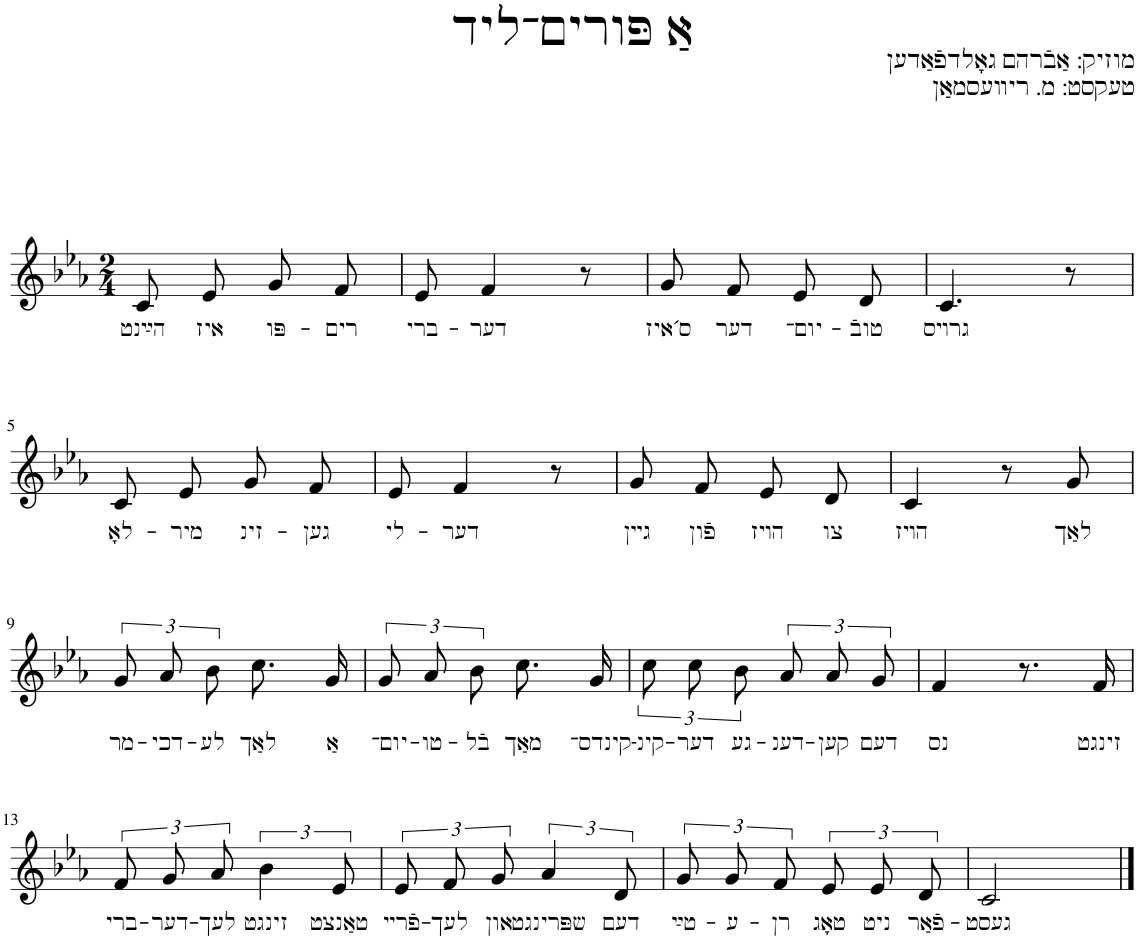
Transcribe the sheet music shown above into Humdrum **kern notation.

**kern	**text
*part1	*part1
*staff1	*staff1
*I"Piano	*
*I'Pno.	*
*clefG2	*
*k[b-e-a-]	*
*M2/4	*
=1	=1
!	!LO:LY:b
8c/L	הײַנט
!	!LO:LY:b
8e-/J	איז
!	!LO:LY:b
8g/L	פּו-
!	!LO:LY:b
8f/J	-רים
=2	=2
!	!LO:LY:b
8e-/	ברי-
!	!LO:LY:b
4f/	-דער
8r	.
=3	=3
!	!LO:LY:b
8g/L	ס´איז
!	!LO:LY:b
8f/J	דער
!	!LO:LY:b
8e-/L	יום־-
!	!LO:LY:b
8d/J	-טובֿ
=4	=4
!	!LO:LY:b
4.c/	גרױס
8r	.
!!LO:LB:g=z
=5	=5
!	!LO:LY:b
8c/L	לאָ-
!	!LO:LY:b
8e-/J	-מיר
!	!LO:LY:b
8g/L	זינ-
!	!LO:LY:b
8f/J	-גען
=6	=6
!	!LO:LY:b
8e-/	לי-
!	!LO:LY:b
4f/	-דער
8r	.
=7	=7
!	!LO:LY:b
8g/L	גײן
!	!LO:LY:b
8f/J	פֿון
!	!LO:LY:b
8e-/L	הױז
!	!LO:LY:b
8d/J	צו
=8	=8
!	!LO:LY:b
4c/	הױז
8r	.
!	!LO:LY:b
8g/	לאַך
!!LO:LB:g=z
=9	=9
!	!LO:LY:b
12g/L	מר-
!	!LO:LY:b
12a-/	-דכי-
!	!LO:LY:b
12b-/J	-לע
!	!LO:LY:b
8.cc/L	לאַך
!	!LO:LY:b
16g/Jk	אַ
=10	=10
!	!LO:LY:b
12g/L	יום־-
!	!LO:LY:b
12a-/	-טו-
!	!LO:LY:b
12b-/J	-בֿל
!	!LO:LY:b
8.cc/L	מאַך
!	!LO:LY:b
16g/Jk	קינדס־-
=11	=11
!	!LO:LY:b
12cc\L	-קינ-
!	!LO:LY:b
12cc\	-דער
!	!LO:LY:b
12b-\J	גע-
!	!LO:LY:b
12a-/L	-דענ-
!	!LO:LY:b
12a-/	-קען
!	!LO:LY:b
12g/J	דעם
=12	=12
!	!LO:LY:b
4f/	נס
8.r	.
!	!LO:LY:b
16f/	זינגט
!!LO:LB:g=z
=13	=13
!	!LO:LY:b
12f/L	ברי-
!	!LO:LY:b
12g/	-דער-
!	!LO:LY:b
12a-/J	-לעך
!	!LO:LY:b
6b-\	זינגט
!	!LO:LY:b
12e-/	טאַנצט
=14	=14
!	!LO:LY:b
12e-/L	פֿרײ-
!	!LO:LY:b
12f/	-לעך
!	!LO:LY:b
12g/J	און
!	!LO:LY:b
6a-/	שפּרינגט
!	!LO:LY:b
12d/	דעם
=15	=15
!	!LO:LY:b
12g/L	טײַ-
!	!LO:LY:b
12g/	-ע-
!	!LO:LY:b
12f/J	-רן
!	!LO:LY:b
12e-/L	טאָג
!	!LO:LY:b
12e-/	ניט
!	!LO:LY:b
12d/J	פֿאַר-
=16	=16
!	!LO:LY:b
2c/	-געסט
==	==
*-	*-
